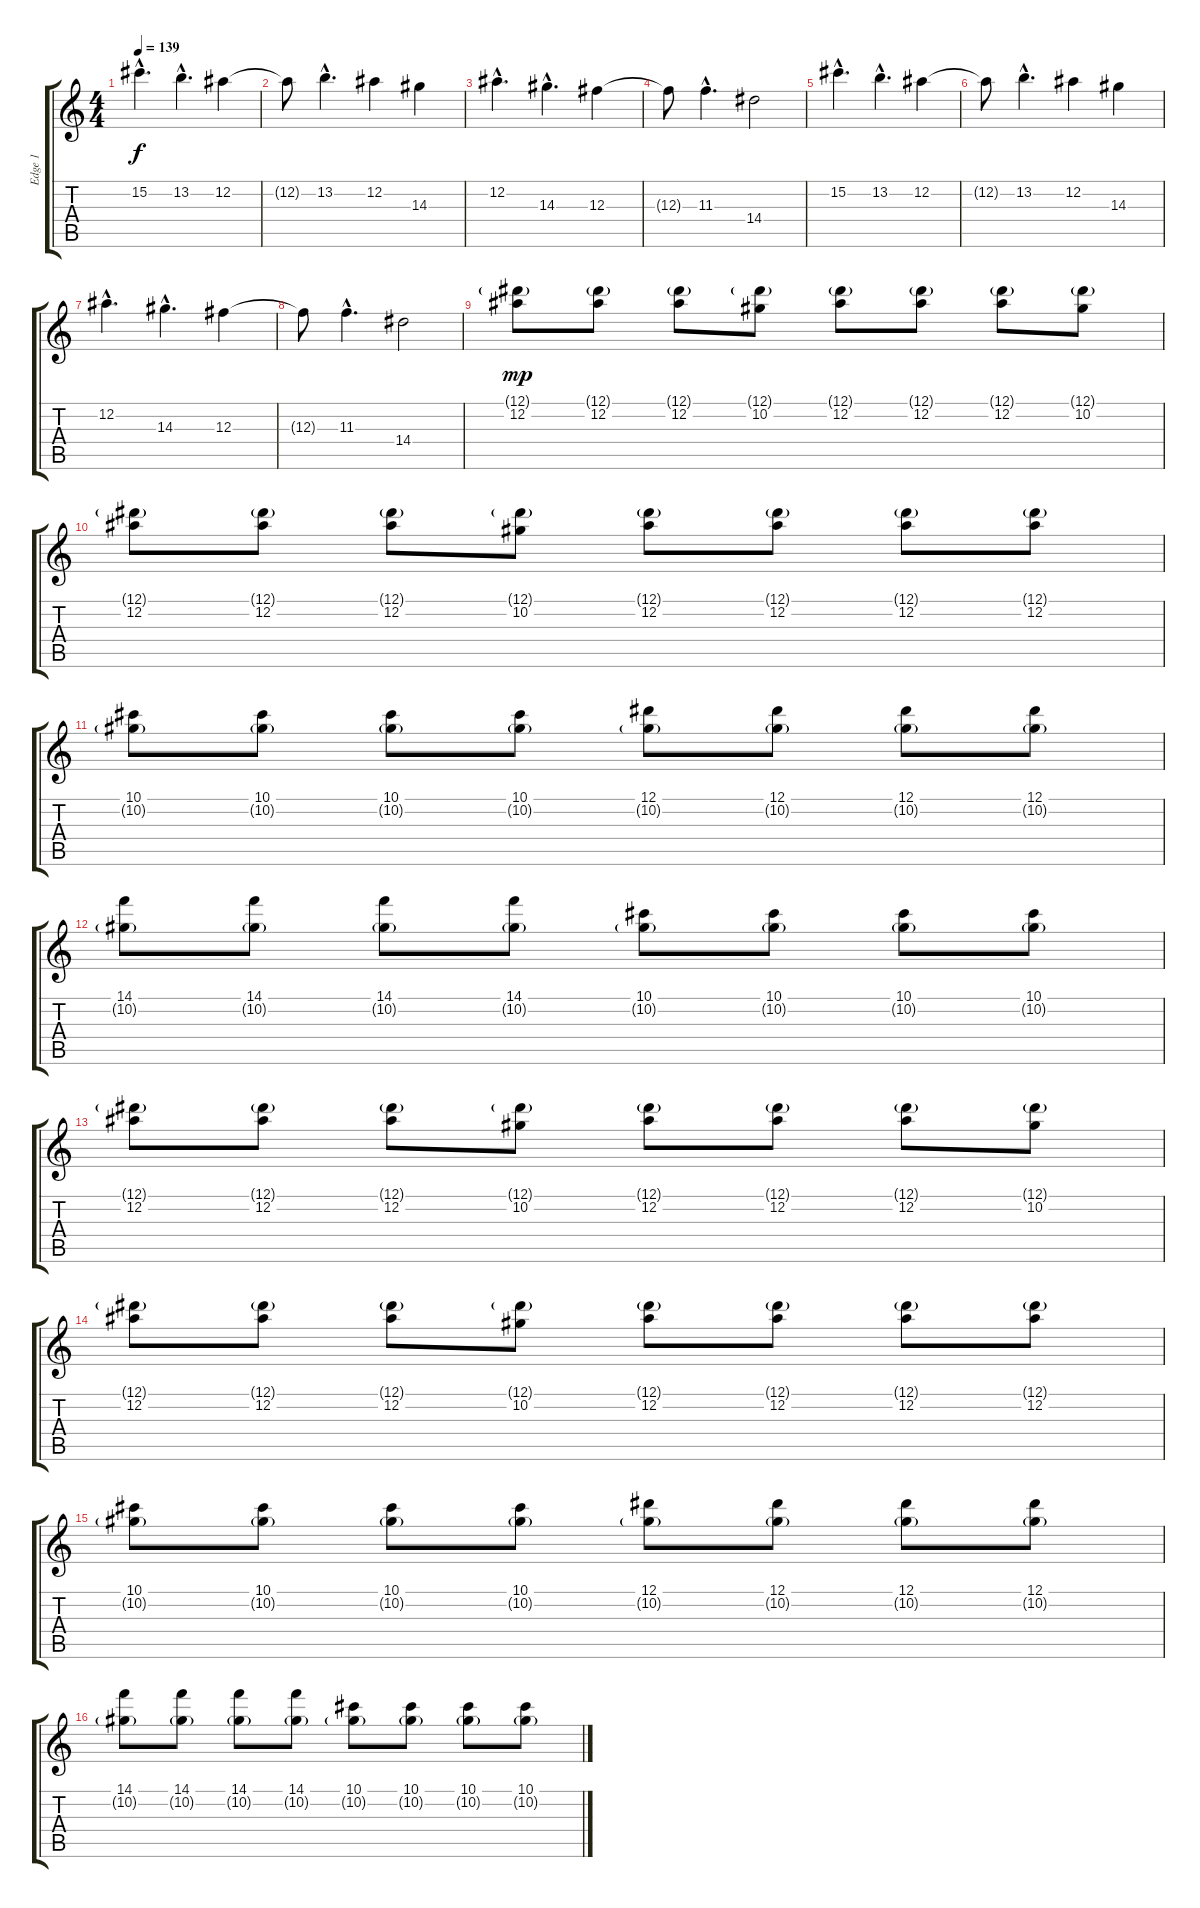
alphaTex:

\track ("Edge 1" "Edge 1") {instrument overdrivenguitar}
\staff {score tabs}
\tuning (Eb4 Bb3 Gb3 Db3 Ab2 Eb2) {hide}
\ts (4 4)
\tempo 139
\clef g2
\ks c
15.2{hac}.4{d dy f} 13.2{hac}.4{d} 12.2.4 |
12.2{t}.8 13.2{hac}.4{d} 12.2.4 14.3.4 |
12.2{hac}.4{d} 14.3{hac}.4{d} 12.3.4 |
12.3{t}.8 11.3{hac}.4{d} 14.4.2 |
15.2{hac}.4{d} 13.2{hac}.4{d} 12.2.4 |
12.2{t}.8 13.2{hac}.4{d} 12.2.4 14.3.4 |
12.2{hac}.4{d} 14.3{hac}.4{d} 12.3.4 |
12.3{t}.8 11.3{hac}.4{d} 14.4.2 |
(12.1{g} 12.2).8{dy mp} (12.1{g} 12.2).8 (12.1{g} 12.2).8 (12.1{g} 10.2).8 (12.1{g} 12.2).8 (12.1{g} 12.2).8 (12.1{g} 12.2).8 (12.1{g} 10.2).8 |
(12.1{g} 12.2).8 (12.1{g} 12.2).8 (12.1{g} 12.2).8 (12.1{g} 10.2).8 (12.1{g} 12.2).8 (12.1{g} 12.2).8 (12.1{g} 12.2).8 (12.1{g} 12.2).8 |
(10.1 10.2{g}).8 (10.1 10.2{g}).8 (10.1 10.2{g}).8 (10.1 10.2{g}).8 (12.1 10.2{g}).8 (12.1 10.2{g}).8 (12.1 10.2{g}).8 (12.1 10.2{g}).8 |
(14.1 10.2{g}).8 (14.1 10.2{g}).8 (14.1 10.2{g}).8 (14.1 10.2{g}).8 (10.1 10.2{g}).8 (10.1 10.2{g}).8 (10.1 10.2{g}).8 (10.1 10.2{g}).8 |
(12.1{g} 12.2).8 (12.1{g} 12.2).8 (12.1{g} 12.2).8 (12.1{g} 10.2).8 (12.1{g} 12.2).8 (12.1{g} 12.2).8 (12.1{g} 12.2).8 (12.1{g} 10.2).8 |
(12.1{g} 12.2).8 (12.1{g} 12.2).8 (12.1{g} 12.2).8 (12.1{g} 10.2).8 (12.1{g} 12.2).8 (12.1{g} 12.2).8 (12.1{g} 12.2).8 (12.1{g} 12.2).8 |
(10.1 10.2{g}).8 (10.1 10.2{g}).8 (10.1 10.2{g}).8 (10.1 10.2{g}).8 (12.1 10.2{g}).8 (12.1 10.2{g}).8 (12.1 10.2{g}).8 (12.1 10.2{g}).8 |
(14.1 10.2{g}).8 (14.1 10.2{g}).8 (14.1 10.2{g}).8 (14.1 10.2{g}).8 (10.1 10.2{g}).8 (10.1 10.2{g}).8 (10.1 10.2{g}).8 (10.1 10.2{g}).8
